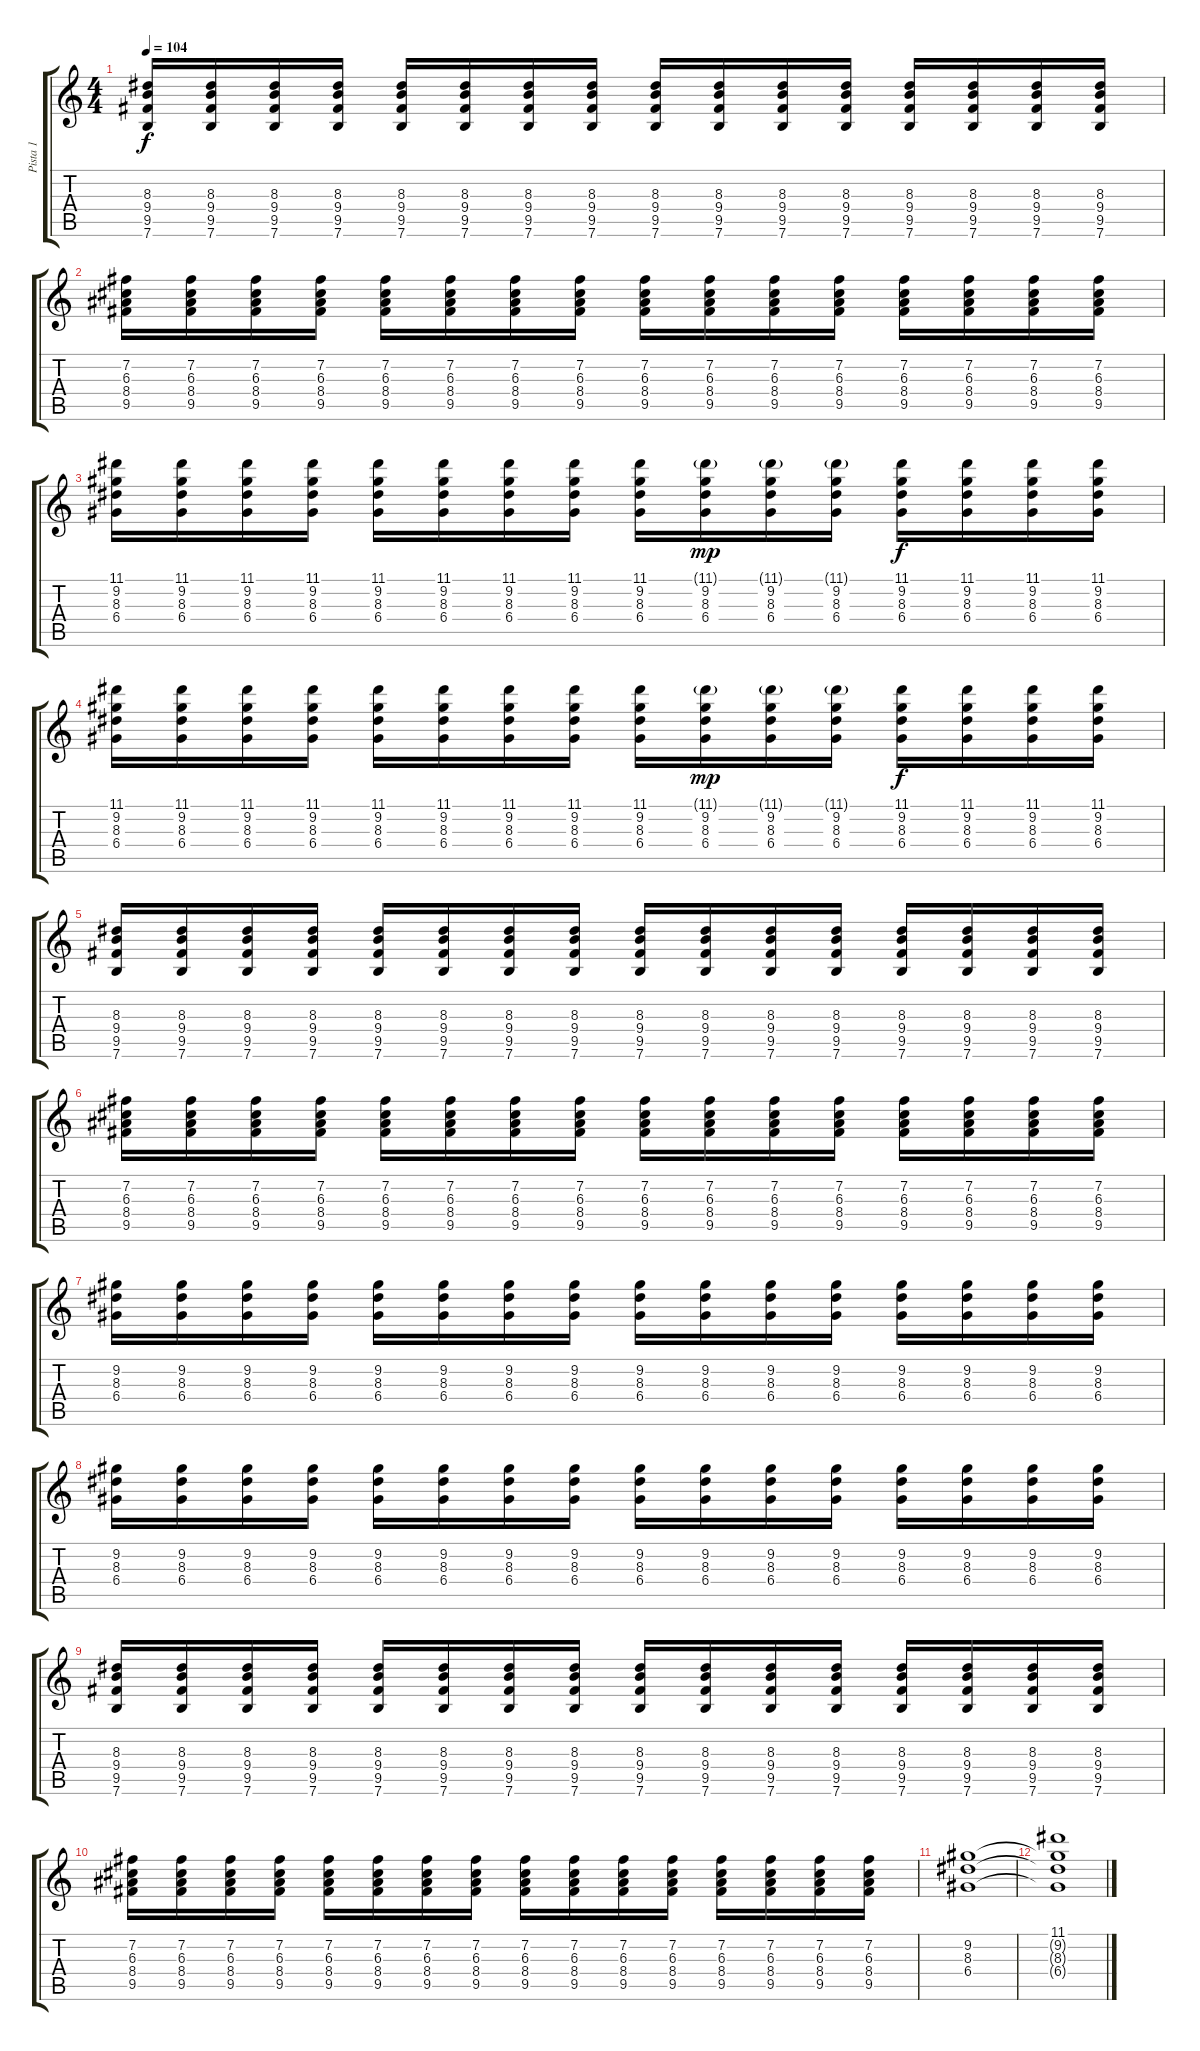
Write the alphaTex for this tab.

\track ("Pista 1" "Pista 1") {instrument electricguitarclean}
\staff {score tabs}
\tuning (E4 B3 G3 D3 A2 E2) {hide}
\ts (4 4)
\tempo 104
\clef g2
\ks c
(8.3 9.4 9.5 7.6).16{dy f} (8.3 9.4 9.5 7.6).16 (8.3 9.4 9.5 7.6).16 (8.3 9.4 9.5 7.6).16 (8.3 9.4 9.5 7.6).16 (8.3 9.4 9.5 7.6).16 (8.3 9.4 9.5 7.6).16 (8.3 9.4 9.5 7.6).16 (8.3 9.4 9.5 7.6).16 (8.3 9.4 9.5 7.6).16 (8.3 9.4 9.5 7.6).16 (8.3 9.4 9.5 7.6).16 (8.3 9.4 9.5 7.6).16 (8.3 9.4 9.5 7.6).16 (8.3 9.4 9.5 7.6).16 (8.3 9.4 9.5 7.6).16 |
(7.2 6.3 8.4 9.5).16 (7.2 6.3 8.4 9.5).16 (7.2 6.3 8.4 9.5).16 (7.2 6.3 8.4 9.5).16 (7.2 6.3 8.4 9.5).16 (7.2 6.3 8.4 9.5).16 (7.2 6.3 8.4 9.5).16 (7.2 6.3 8.4 9.5).16 (7.2 6.3 8.4 9.5).16 (7.2 6.3 8.4 9.5).16 (7.2 6.3 8.4 9.5).16 (7.2 6.3 8.4 9.5).16 (7.2 6.3 8.4 9.5).16 (7.2 6.3 8.4 9.5).16 (7.2 6.3 8.4 9.5).16 (7.2 6.3 8.4 9.5).16 |
(11.1 9.2 8.3 6.4).16 (11.1 9.2 8.3 6.4).16 (11.1 9.2 8.3 6.4).16 (11.1 9.2 8.3 6.4).16 (11.1 9.2 8.3 6.4).16 (11.1 9.2 8.3 6.4).16 (11.1 9.2 8.3 6.4).16 (11.1 9.2 8.3 6.4).16 (11.1 9.2 8.3 6.4).16 (11.1{g} 9.2 8.3 6.4).16{dy mp} (11.1{g} 9.2 8.3 6.4).16 (11.1{g} 9.2 8.3 6.4).16 (11.1 9.2 8.3 6.4).16{dy f} (11.1 9.2 8.3 6.4).16 (11.1 9.2 8.3 6.4).16 (11.1 9.2 8.3 6.4).16 |
(11.1 9.2 8.3 6.4).16 (11.1 9.2 8.3 6.4).16 (11.1 9.2 8.3 6.4).16 (11.1 9.2 8.3 6.4).16 (11.1 9.2 8.3 6.4).16 (11.1 9.2 8.3 6.4).16 (11.1 9.2 8.3 6.4).16 (11.1 9.2 8.3 6.4).16 (11.1 9.2 8.3 6.4).16 (11.1{g} 9.2 8.3 6.4).16{dy mp} (11.1{g} 9.2 8.3 6.4).16 (11.1{g} 9.2 8.3 6.4).16 (11.1 9.2 8.3 6.4).16{dy f} (11.1 9.2 8.3 6.4).16 (11.1 9.2 8.3 6.4).16 (11.1 9.2 8.3 6.4).16 |
(8.3 9.4 9.5 7.6).16 (8.3 9.4 9.5 7.6).16 (8.3 9.4 9.5 7.6).16 (8.3 9.4 9.5 7.6).16 (8.3 9.4 9.5 7.6).16 (8.3 9.4 9.5 7.6).16 (8.3 9.4 9.5 7.6).16 (8.3 9.4 9.5 7.6).16 (8.3 9.4 9.5 7.6).16 (8.3 9.4 9.5 7.6).16 (8.3 9.4 9.5 7.6).16 (8.3 9.4 9.5 7.6).16 (8.3 9.4 9.5 7.6).16 (8.3 9.4 9.5 7.6).16 (8.3 9.4 9.5 7.6).16 (8.3 9.4 9.5 7.6).16 |
(7.2 6.3 8.4 9.5).16 (7.2 6.3 8.4 9.5).16 (7.2 6.3 8.4 9.5).16 (7.2 6.3 8.4 9.5).16 (7.2 6.3 8.4 9.5).16 (7.2 6.3 8.4 9.5).16 (7.2 6.3 8.4 9.5).16 (7.2 6.3 8.4 9.5).16 (7.2 6.3 8.4 9.5).16 (7.2 6.3 8.4 9.5).16 (7.2 6.3 8.4 9.5).16 (7.2 6.3 8.4 9.5).16 (7.2 6.3 8.4 9.5).16 (7.2 6.3 8.4 9.5).16 (7.2 6.3 8.4 9.5).16 (7.2 6.3 8.4 9.5).16 |
(9.2 8.3 6.4).16 (9.2 8.3 6.4).16 (9.2 8.3 6.4).16 (9.2 8.3 6.4).16 (9.2 8.3 6.4).16 (9.2 8.3 6.4).16 (9.2 8.3 6.4).16 (9.2 8.3 6.4).16 (9.2 8.3 6.4).16 (9.2 8.3 6.4).16 (9.2 8.3 6.4).16 (9.2 8.3 6.4).16 (9.2 8.3 6.4).16 (9.2 8.3 6.4).16 (9.2 8.3 6.4).16 (9.2 8.3 6.4).16 |
(9.2 8.3 6.4).16 (9.2 8.3 6.4).16 (9.2 8.3 6.4).16 (9.2 8.3 6.4).16 (9.2 8.3 6.4).16 (9.2 8.3 6.4).16 (9.2 8.3 6.4).16 (9.2 8.3 6.4).16 (9.2 8.3 6.4).16 (9.2 8.3 6.4).16 (9.2 8.3 6.4).16 (9.2 8.3 6.4).16 (9.2 8.3 6.4).16 (9.2 8.3 6.4).16 (9.2 8.3 6.4).16 (9.2 8.3 6.4).16 |
(8.3 9.4 9.5 7.6).16 (8.3 9.4 9.5 7.6).16 (8.3 9.4 9.5 7.6).16 (8.3 9.4 9.5 7.6).16 (8.3 9.4 9.5 7.6).16 (8.3 9.4 9.5 7.6).16 (8.3 9.4 9.5 7.6).16 (8.3 9.4 9.5 7.6).16 (8.3 9.4 9.5 7.6).16 (8.3 9.4 9.5 7.6).16 (8.3 9.4 9.5 7.6).16 (8.3 9.4 9.5 7.6).16 (8.3 9.4 9.5 7.6).16 (8.3 9.4 9.5 7.6).16 (8.3 9.4 9.5 7.6).16 (8.3 9.4 9.5 7.6).16 |
(7.2 6.3 8.4 9.5).16 (7.2 6.3 8.4 9.5).16 (7.2 6.3 8.4 9.5).16 (7.2 6.3 8.4 9.5).16 (7.2 6.3 8.4 9.5).16 (7.2 6.3 8.4 9.5).16 (7.2 6.3 8.4 9.5).16 (7.2 6.3 8.4 9.5).16 (7.2 6.3 8.4 9.5).16 (7.2 6.3 8.4 9.5).16 (7.2 6.3 8.4 9.5).16 (7.2 6.3 8.4 9.5).16 (7.2 6.3 8.4 9.5).16 (7.2 6.3 8.4 9.5).16 (7.2 6.3 8.4 9.5).16 (7.2 6.3 8.4 9.5).16 |
(9.2 8.3 6.4).1 |
(11.1 9.2{t} 8.3{t} 6.4{t}).1
